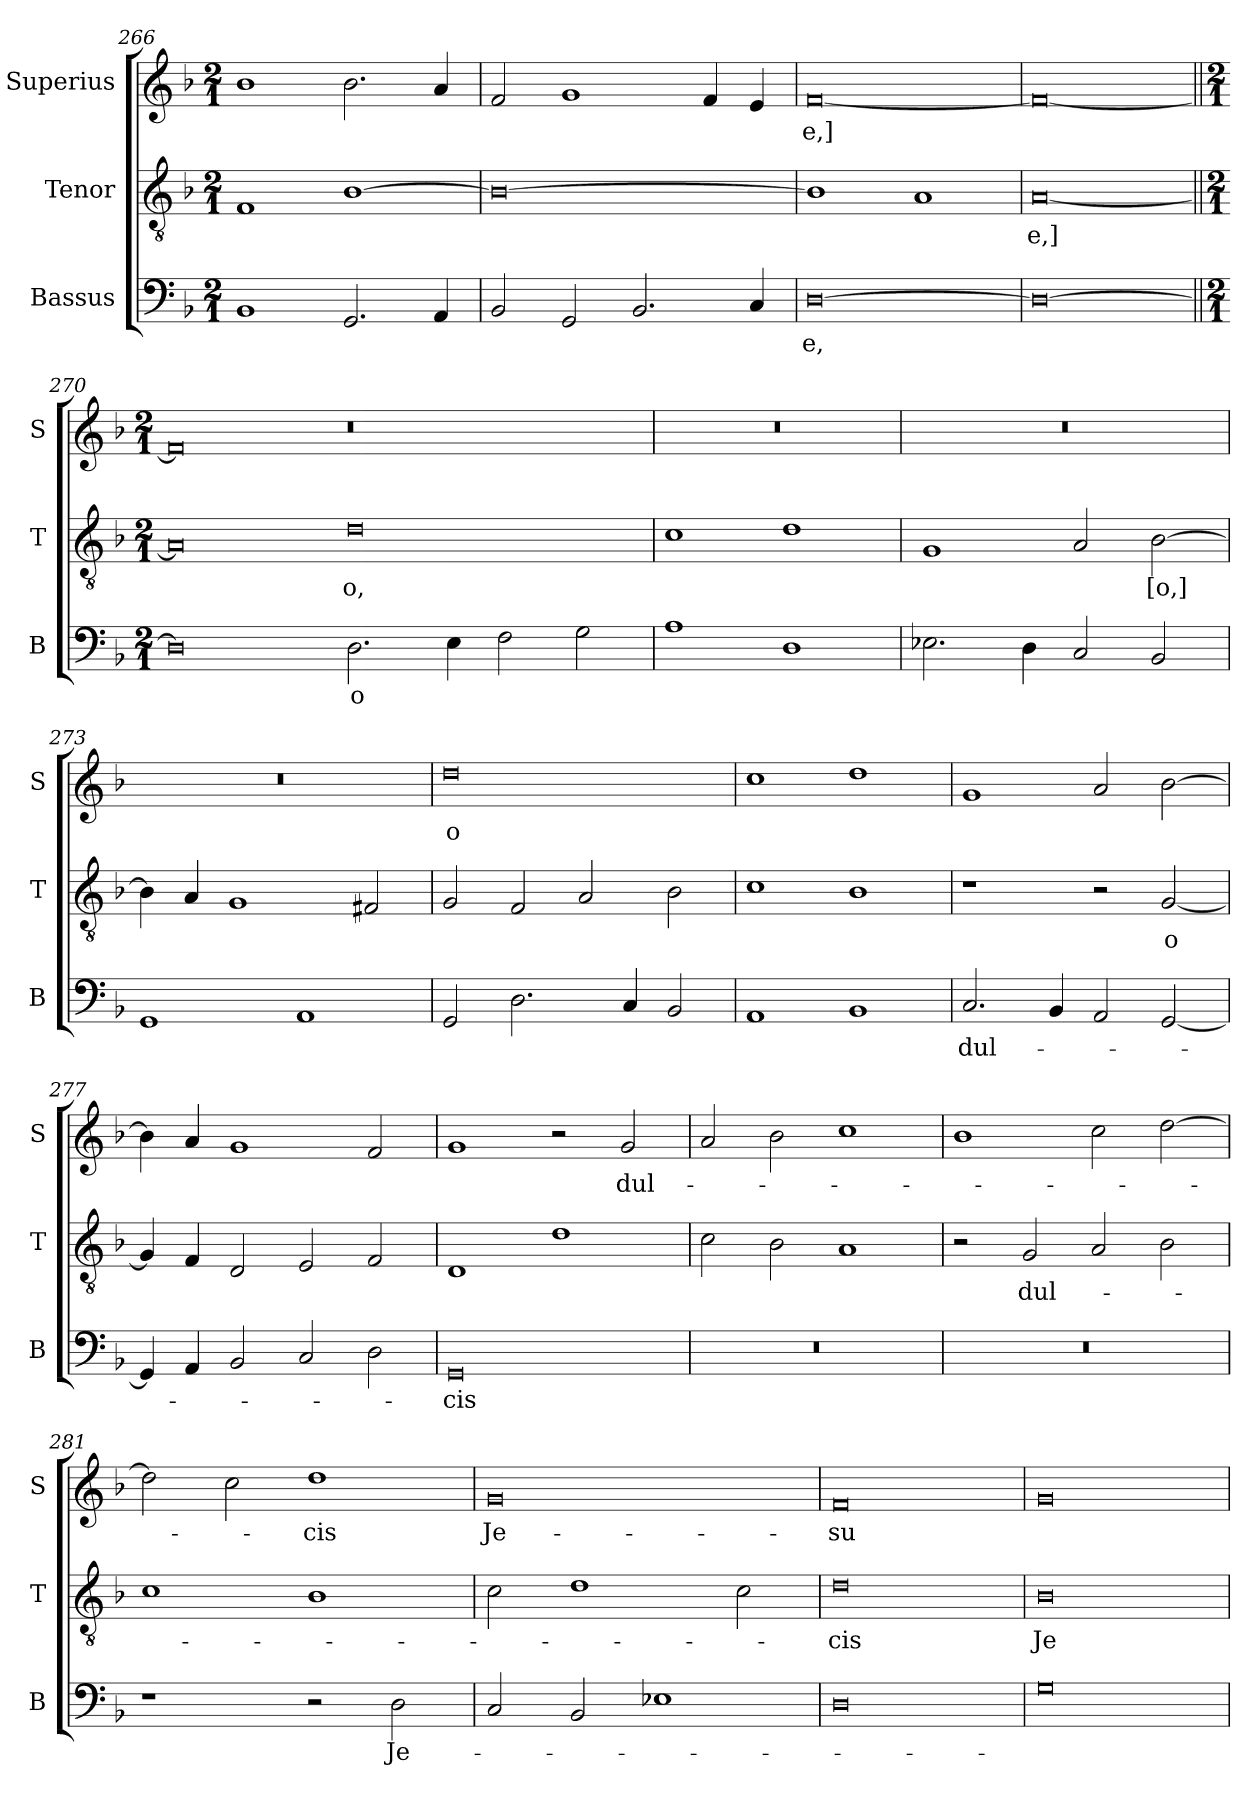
**kern	**text	**kern	**text	**kern	**text
*part3	*part3	*part2	*part2	*part1	*part1
*staff3	*staff3	*staff2	*staff2	*staff1	*staff1
*I"Bassus	*	*I"Tenor	*	*I"Superius	*
*I'B	*	*I'T	*	*I'S	*
*clefF4	*	*clefGv2	*	*clefG2	*
*k[b-]	*	*k[b-]	*	*k[b-]	*
*F:	*	*F:	*	*F:	*
*M2/1	*	*M2/1	*	*M2/1	*
=266	=266	=266	=266	=266	=266
1BB-	.	1F	.	1b-	.
2.GG	.	[1B-	.	2.b-	.
4AA	.	.	.	4a	.
=267	=267	=267	=267	=267	=267
2BB-	.	0B-_	.	2f	.
2GG	.	.	.	1g	.
2.BB-	.	.	.	.	.
.	.	.	.	4f	.
4C	.	.	.	4e	.
=268	=268	=268	=268	=268	=268
[0D	-e,	1B-]	.	[0f	-e,]
.	.	1A	.	.	.
=269	=269	=269	=269	=269	=269
0D_	.	[0A	-e,]	0f_	.
=270||	=270||	=270||	=270||	=270||	=270||
*M2/1	*	*M2/1	*	*M2/1	*
0D]	.	0A]	.	0f]	.
2.D	o	0d	o,	0r	.
4E	.	.	.	.	.
2F	.	.	.	.	.
2G	.	.	.	.	.
=271	=271	=271	=271	=271	=271
1A	.	1c	.	0r	.
1D	.	1d	.	.	.
=272	=272	=272	=272	=272	=272
2.E-X	.	1G	.	0r	.
4D	.	.	.	.	.
2C	.	2A	.	.	.
2BB-	.	[2B-	[o,]	.	.
=273	=273	=273	=273	=273	=273
1GG	.	4B-]	.	0r	.
.	.	4A	.	.	.
.	.	1G	.	.	.
1AA	.	.	.	.	.
.	.	2F#X	.	.	.
=274	=274	=274	=274	=274	=274
2GG	.	2G	.	0dd	o
2.D	.	2F	.	.	.
.	.	2A	.	.	.
4C	.	.	.	.	.
2BB-	.	2B-	.	.	.
=275	=275	=275	=275	=275	=275
1AA	.	1c	.	1cc	.
1BB-	.	1B-	.	1dd	.
=276	=276	=276	=276	=276	=276
2.C	dul-	1r	.	1g	.
4BB-	.	.	.	.	.
2AA	.	2r	.	2a	.
[2GG	.	[2G	o	[2b-	.
=277	=277	=277	=277	=277	=277
4GG]	.	4G]	.	4b-]	.
4AA	.	4F	.	4a	.
2BB-	.	2D	.	1g	.
2C	.	2E	.	.	.
2D	.	2F	.	2f	.
=278	=278	=278	=278	=278	=278
0GG	-cis	1D	.	1g	.
.	.	1d	.	2r	.
.	.	.	.	2g	dul-
=279	=279	=279	=279	=279	=279
0r	.	2c	.	2a	.
.	.	2B-	.	2b-	.
.	.	1A	.	1cc	.
=280	=280	=280	=280	=280	=280
0r	.	2r	.	1b-	.
.	.	2G	dul-	.	.
.	.	2A	.	2cc	.
.	.	2B-	.	[2dd	.
=281	=281	=281	=281	=281	=281
1r	.	1c	.	2dd]	.
.	.	.	.	2cc	.
2r	.	1B-	.	1dd	-cis
2D	Je-	.	.	.	.
=282	=282	=282	=282	=282	=282
2C	.	2c	.	0g	Je-
2BB-	.	1d	.	.	.
1E-X	.	.	.	.	.
.	.	2c	.	.	.
=283	=283	=283	=283	=283	=283
0D	.	0d	-cis	0f	-su
=284	=284	=284	=284	=284	=284
0G	.	0B-	Je-	0g	.
=	=	=	=	=	=
*-	*-	*-	*-	*-	*-
